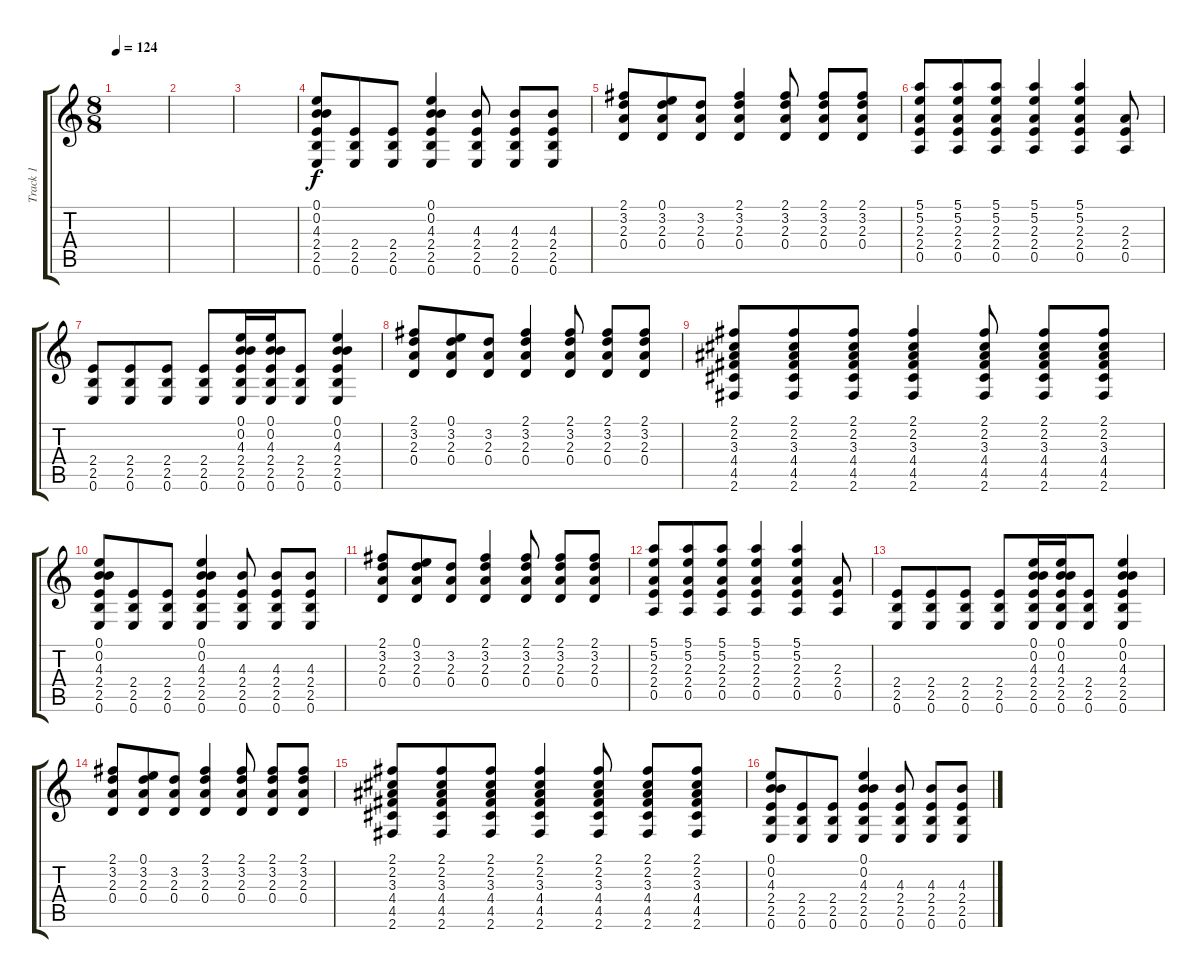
\track ("Track 1" "Track 1") {instrument acousticguitarsteel}
\staff {score tabs}
\tuning (E4 B3 G3 D3 A2 E2) {hide}
\ts (8 8)
\tempo 124
\clef g2
\ks c
|
|
|
(0.1 0.2 4.3 2.4 2.5 0.6).8{volume 10} (2.4 2.5 0.6).8 (2.4 2.5 0.6).8 (0.1 0.2 4.3 2.4 2.5 0.6).4 (4.3 2.4 2.5 0.6).8 (4.3 2.4 2.5 0.6).8 (4.3 2.4 2.5 0.6).8 |
(2.1 3.2 2.3 0.4).8 (0.1 3.2 2.3 0.4).8 (3.2 2.3 0.4).8 (2.1 3.2 2.3 0.4).4 (2.1 3.2 2.3 0.4).8 (2.1 3.2 2.3 0.4).8 (2.1 3.2 2.3 0.4).8 |
(5.1 5.2 2.3 2.4 0.5).8 (5.1 5.2 2.3 2.4 0.5).8 (5.1 5.2 2.3 2.4 0.5).8 (5.1 5.2 2.3 2.4 0.5).4 (5.1 5.2 2.3 2.4 0.5).4 (2.3 2.4 0.5).8 |
(2.4 2.5 0.6).8 (2.4 2.5 0.6).8 (2.4 2.5 0.6).8 (2.4 2.5 0.6).8 (0.1 0.2 4.3 2.4 2.5 0.6).16 (0.1 0.2 4.3 2.4 2.5 0.6).16 (2.4 2.5 0.6).8 (0.1 0.2 4.3 2.4 2.5 0.6).4 |
(2.1 3.2 2.3 0.4).8 (0.1 3.2 2.3 0.4).8 (3.2 2.3 0.4).8 (2.1 3.2 2.3 0.4).4 (2.1 3.2 2.3 0.4).8 (2.1 3.2 2.3 0.4).8 (2.1 3.2 2.3 0.4).8 |
(2.1 2.2 3.3 4.4 4.5 2.6).8 (2.1 2.2 3.3 4.4 4.5 2.6).8 (2.1 2.2 3.3 4.4 4.5 2.6).8 (2.1 2.2 3.3 4.4 4.5 2.6).4 (2.1 2.2 3.3 4.4 4.5 2.6).8 (2.1 2.2 3.3 4.4 4.5 2.6).8 (2.1 2.2 3.3 4.4 4.5 2.6).8 |
(0.1 0.2 4.3 2.4 2.5 0.6).8{volume 10} (2.4 2.5 0.6).8 (2.4 2.5 0.6).8 (0.1 0.2 4.3 2.4 2.5 0.6).4 (4.3 2.4 2.5 0.6).8 (4.3 2.4 2.5 0.6).8 (4.3 2.4 2.5 0.6).8 |
(2.1 3.2 2.3 0.4).8 (0.1 3.2 2.3 0.4).8 (3.2 2.3 0.4).8 (2.1 3.2 2.3 0.4).4 (2.1 3.2 2.3 0.4).8 (2.1 3.2 2.3 0.4).8 (2.1 3.2 2.3 0.4).8 |
(5.1 5.2 2.3 2.4 0.5).8 (5.1 5.2 2.3 2.4 0.5).8 (5.1 5.2 2.3 2.4 0.5).8 (5.1 5.2 2.3 2.4 0.5).4 (5.1 5.2 2.3 2.4 0.5).4 (2.3 2.4 0.5).8 |
(2.4 2.5 0.6).8 (2.4 2.5 0.6).8 (2.4 2.5 0.6).8 (2.4 2.5 0.6).8 (0.1 0.2 4.3 2.4 2.5 0.6).16 (0.1 0.2 4.3 2.4 2.5 0.6).16 (2.4 2.5 0.6).8 (0.1 0.2 4.3 2.4 2.5 0.6).4 |
(2.1 3.2 2.3 0.4).8 (0.1 3.2 2.3 0.4).8 (3.2 2.3 0.4).8 (2.1 3.2 2.3 0.4).4 (2.1 3.2 2.3 0.4).8 (2.1 3.2 2.3 0.4).8 (2.1 3.2 2.3 0.4).8 |
(2.1 2.2 3.3 4.4 4.5 2.6).8 (2.1 2.2 3.3 4.4 4.5 2.6).8 (2.1 2.2 3.3 4.4 4.5 2.6).8 (2.1 2.2 3.3 4.4 4.5 2.6).4 (2.1 2.2 3.3 4.4 4.5 2.6).8 (2.1 2.2 3.3 4.4 4.5 2.6).8 (2.1 2.2 3.3 4.4 4.5 2.6).8 |
(0.1 0.2 4.3 2.4 2.5 0.6).8{volume 10} (2.4 2.5 0.6).8 (2.4 2.5 0.6).8 (0.1 0.2 4.3 2.4 2.5 0.6).4 (4.3 2.4 2.5 0.6).8 (4.3 2.4 2.5 0.6).8 (4.3 2.4 2.5 0.6).8
